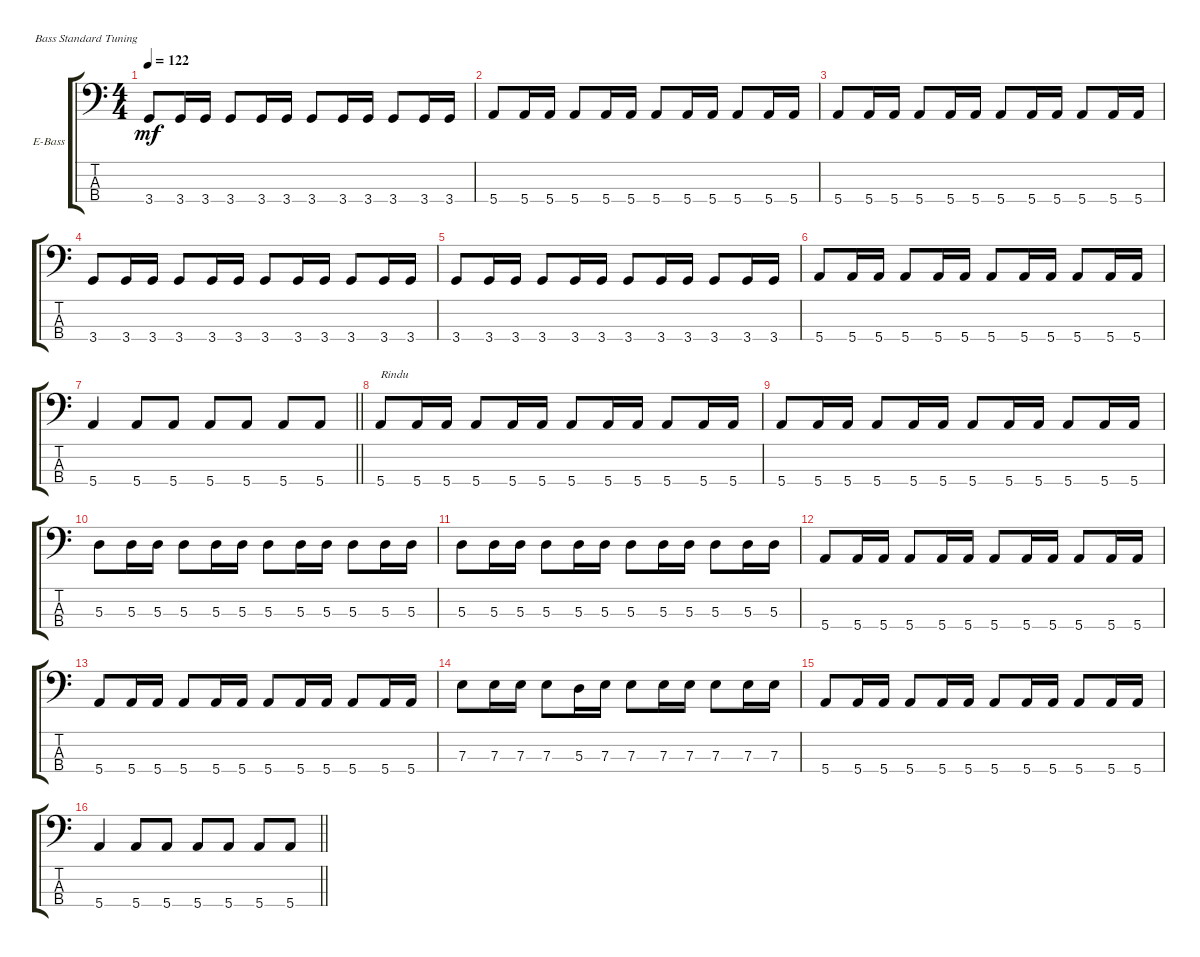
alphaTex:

\defaultSystemsLayout 4
\bracketExtendMode groupsimilarinstruments
\firstSystemTrackNameOrientation horizontal
\otherSystemsTrackNameOrientation horizontal
\track ("Gitar Bass" "E-Bass") {instrument electricbassfinger}
\staff {score tabs}
\tuning (G2 D2 A1 E1)
\ts (4 4)
\tempo 122
\clef f4
\ks c
3.4.8{dy mf} 3.4.16 3.4.16 3.4.8 3.4.16 3.4.16 3.4.8 3.4.16 3.4.16 3.4.8 3.4.16 3.4.16 |
5.4.8 5.4.16 5.4.16 5.4.8 5.4.16 5.4.16 5.4.8 5.4.16 5.4.16 5.4.8 5.4.16 5.4.16 |
5.4.8 5.4.16 5.4.16 5.4.8 5.4.16 5.4.16 5.4.8 5.4.16 5.4.16 5.4.8 5.4.16 5.4.16 |
3.4.8 3.4.16 3.4.16 3.4.8 3.4.16 3.4.16 3.4.8 3.4.16 3.4.16 3.4.8 3.4.16 3.4.16 |
3.4.8 3.4.16 3.4.16 3.4.8 3.4.16 3.4.16 3.4.8 3.4.16 3.4.16 3.4.8 3.4.16 3.4.16 |
5.4.8 5.4.16 5.4.16 5.4.8 5.4.16 5.4.16 5.4.8 5.4.16 5.4.16 5.4.8 5.4.16 5.4.16 |
\barLineRight lightlight
5.4.4 5.4.8 5.4.8 5.4.8 5.4.8 5.4.8 5.4.8 |
5.4.8{txt "Rindu"} 5.4.16 5.4.16 5.4.8 5.4.16 5.4.16 5.4.8 5.4.16 5.4.16 5.4.8 5.4.16 5.4.16 |
5.4.8 5.4.16 5.4.16 5.4.8 5.4.16 5.4.16 5.4.8 5.4.16 5.4.16 5.4.8 5.4.16 5.4.16 |
5.3.8 5.3.16 5.3.16 5.3.8 5.3.16 5.3.16 5.3.8 5.3.16 5.3.16 5.3.8 5.3.16 5.3.16 |
5.3.8 5.3.16 5.3.16 5.3.8 5.3.16 5.3.16 5.3.8 5.3.16 5.3.16 5.3.8 5.3.16 5.3.16 |
5.4.8 5.4.16 5.4.16 5.4.8 5.4.16 5.4.16 5.4.8 5.4.16 5.4.16 5.4.8 5.4.16 5.4.16 |
5.4.8 5.4.16 5.4.16 5.4.8 5.4.16 5.4.16 5.4.8 5.4.16 5.4.16 5.4.8 5.4.16 5.4.16 |
7.3.8 7.3.16 7.3.16 7.3.8 5.3.16 7.3.16 7.3.8 7.3.16 7.3.16 7.3.8 7.3.16 7.3.16 |
5.4.8 5.4.16 5.4.16 5.4.8 5.4.16 5.4.16 5.4.8 5.4.16 5.4.16 5.4.8 5.4.16 5.4.16 |
\barLineRight lightlight
5.4.4 5.4.8 5.4.8 5.4.8 5.4.8 5.4.8 5.4.8
